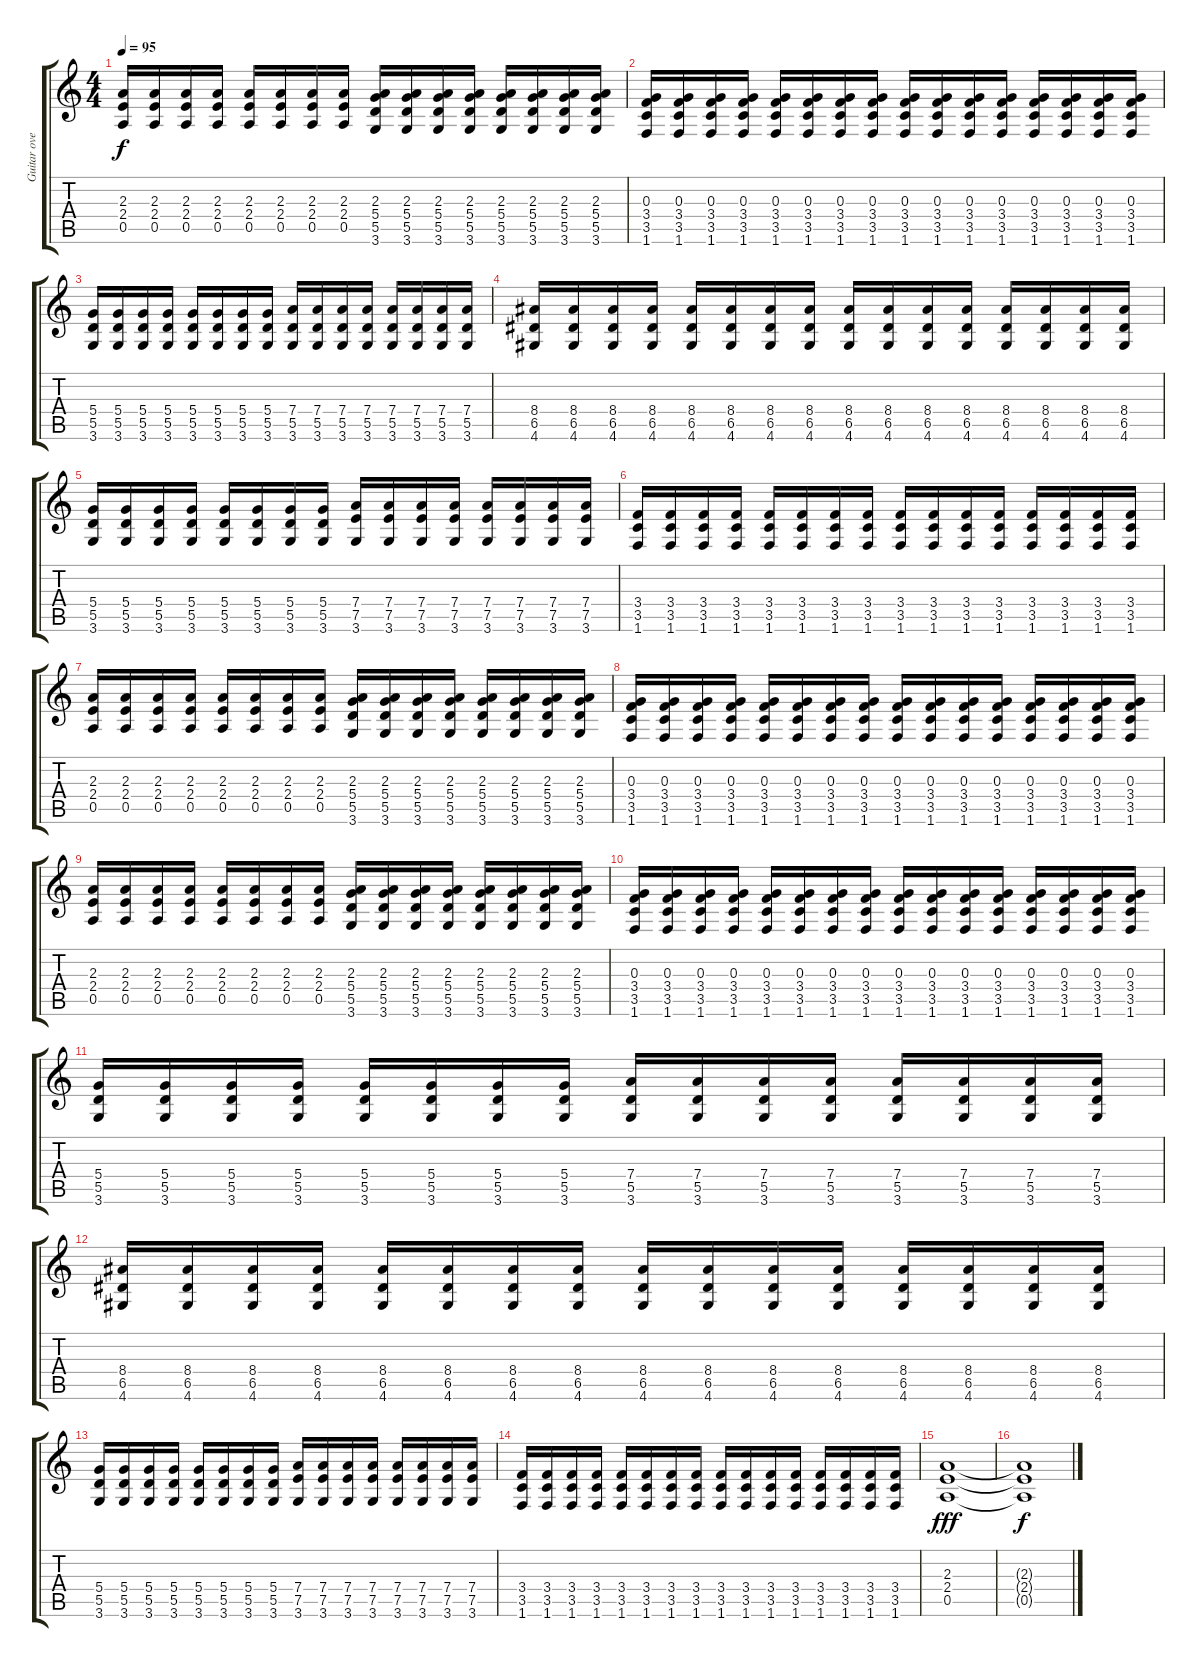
\track ("Guitar over dub" "Guitar ove") {instrument acousticguitarsteel}
\staff {score tabs}
\tuning (E4 B3 G3 D3 A2 E2) {hide}
\ts (4 4)
\tempo 95
\clef g2
\ks c
(2.3 2.4 0.5).16{dy f} (2.3 2.4 0.5).16 (2.3 2.4 0.5).16 (2.3 2.4 0.5).16 (2.3 2.4 0.5).16 (2.3 2.4 0.5).16 (2.3 2.4 0.5).16 (2.3 2.4 0.5).16 (2.3 5.4 5.5 3.6).16 (2.3 5.4 5.5 3.6).16 (2.3 5.4 5.5 3.6).16 (2.3 5.4 5.5 3.6).16 (2.3 5.4 5.5 3.6).16 (2.3 5.4 5.5 3.6).16 (2.3 5.4 5.5 3.6).16 (2.3 5.4 5.5 3.6).16 |
(0.3 3.4 3.5 1.6).16 (0.3 3.4 3.5 1.6).16 (0.3 3.4 3.5 1.6).16 (0.3 3.4 3.5 1.6).16 (0.3 3.4 3.5 1.6).16 (0.3 3.4 3.5 1.6).16 (0.3 3.4 3.5 1.6).16 (0.3 3.4 3.5 1.6).16 (0.3 3.4 3.5 1.6).16 (0.3 3.4 3.5 1.6).16 (0.3 3.4 3.5 1.6).16 (0.3 3.4 3.5 1.6).16 (0.3 3.4 3.5 1.6).16 (0.3 3.4 3.5 1.6).16 (0.3 3.4 3.5 1.6).16 (0.3 3.4 3.5 1.6).16 |
(5.4 5.5 3.6).16 (5.4 5.5 3.6).16 (5.4 5.5 3.6).16 (5.4 5.5 3.6).16 (5.4 5.5 3.6).16 (5.4 5.5 3.6).16 (5.4 5.5 3.6).16 (5.4 5.5 3.6).16 (7.4 5.5 3.6).16 (7.4 5.5 3.6).16 (7.4 5.5 3.6).16 (7.4 5.5 3.6).16 (7.4 5.5 3.6).16 (7.4 5.5 3.6).16 (7.4 5.5 3.6).16 (7.4 5.5 3.6).16 |
(8.4 6.5 4.6).16 (8.4 6.5 4.6).16 (8.4 6.5 4.6).16 (8.4 6.5 4.6).16 (8.4 6.5 4.6).16 (8.4 6.5 4.6).16 (8.4 6.5 4.6).16 (8.4 6.5 4.6).16 (8.4 6.5 4.6).16 (8.4 6.5 4.6).16 (8.4 6.5 4.6).16 (8.4 6.5 4.6).16 (8.4 6.5 4.6).16 (8.4 6.5 4.6).16 (8.4 6.5 4.6).16 (8.4 6.5 4.6).16 |
(5.4 5.5 3.6).16 (5.4 5.5 3.6).16 (5.4 5.5 3.6).16 (5.4 5.5 3.6).16 (5.4 5.5 3.6).16 (5.4 5.5 3.6).16 (5.4 5.5 3.6).16 (5.4 5.5 3.6).16 (7.4 7.5 3.6).16 (7.4 7.5 3.6).16 (7.4 7.5 3.6).16 (7.4 7.5 3.6).16 (7.4 7.5 3.6).16 (7.4 7.5 3.6).16 (7.4 7.5 3.6).16 (7.4 7.5 3.6).16 |
(3.4 3.5 1.6).16 (3.4 3.5 1.6).16 (3.4 3.5 1.6).16 (3.4 3.5 1.6).16 (3.4 3.5 1.6).16 (3.4 3.5 1.6).16 (3.4 3.5 1.6).16 (3.4 3.5 1.6).16 (3.4 3.5 1.6).16 (3.4 3.5 1.6).16 (3.4 3.5 1.6).16 (3.4 3.5 1.6).16 (3.4 3.5 1.6).16 (3.4 3.5 1.6).16 (3.4 3.5 1.6).16 (3.4 3.5 1.6).16 |
(2.3 2.4 0.5).16 (2.3 2.4 0.5).16 (2.3 2.4 0.5).16 (2.3 2.4 0.5).16 (2.3 2.4 0.5).16 (2.3 2.4 0.5).16 (2.3 2.4 0.5).16 (2.3 2.4 0.5).16 (2.3 5.4 5.5 3.6).16 (2.3 5.4 5.5 3.6).16 (2.3 5.4 5.5 3.6).16 (2.3 5.4 5.5 3.6).16 (2.3 5.4 5.5 3.6).16 (2.3 5.4 5.5 3.6).16 (2.3 5.4 5.5 3.6).16 (2.3 5.4 5.5 3.6).16 |
(0.3 3.4 3.5 1.6).16 (0.3 3.4 3.5 1.6).16 (0.3 3.4 3.5 1.6).16 (0.3 3.4 3.5 1.6).16 (0.3 3.4 3.5 1.6).16 (0.3 3.4 3.5 1.6).16 (0.3 3.4 3.5 1.6).16 (0.3 3.4 3.5 1.6).16 (0.3 3.4 3.5 1.6).16 (0.3 3.4 3.5 1.6).16 (0.3 3.4 3.5 1.6).16 (0.3 3.4 3.5 1.6).16 (0.3 3.4 3.5 1.6).16 (0.3 3.4 3.5 1.6).16 (0.3 3.4 3.5 1.6).16 (0.3 3.4 3.5 1.6).16 |
(2.3 2.4 0.5).16 (2.3 2.4 0.5).16 (2.3 2.4 0.5).16 (2.3 2.4 0.5).16 (2.3 2.4 0.5).16 (2.3 2.4 0.5).16 (2.3 2.4 0.5).16 (2.3 2.4 0.5).16 (2.3 5.4 5.5 3.6).16 (2.3 5.4 5.5 3.6).16 (2.3 5.4 5.5 3.6).16 (2.3 5.4 5.5 3.6).16 (2.3 5.4 5.5 3.6).16 (2.3 5.4 5.5 3.6).16 (2.3 5.4 5.5 3.6).16 (2.3 5.4 5.5 3.6).16 |
(0.3 3.4 3.5 1.6).16 (0.3 3.4 3.5 1.6).16 (0.3 3.4 3.5 1.6).16 (0.3 3.4 3.5 1.6).16 (0.3 3.4 3.5 1.6).16 (0.3 3.4 3.5 1.6).16 (0.3 3.4 3.5 1.6).16 (0.3 3.4 3.5 1.6).16 (0.3 3.4 3.5 1.6).16 (0.3 3.4 3.5 1.6).16 (0.3 3.4 3.5 1.6).16 (0.3 3.4 3.5 1.6).16 (0.3 3.4 3.5 1.6).16 (0.3 3.4 3.5 1.6).16 (0.3 3.4 3.5 1.6).16 (0.3 3.4 3.5 1.6).16 |
(5.4 5.5 3.6).16 (5.4 5.5 3.6).16 (5.4 5.5 3.6).16 (5.4 5.5 3.6).16 (5.4 5.5 3.6).16 (5.4 5.5 3.6).16 (5.4 5.5 3.6).16 (5.4 5.5 3.6).16 (7.4 5.5 3.6).16 (7.4 5.5 3.6).16 (7.4 5.5 3.6).16 (7.4 5.5 3.6).16 (7.4 5.5 3.6).16 (7.4 5.5 3.6).16 (7.4 5.5 3.6).16 (7.4 5.5 3.6).16 |
(8.4 6.5 4.6).16 (8.4 6.5 4.6).16 (8.4 6.5 4.6).16 (8.4 6.5 4.6).16 (8.4 6.5 4.6).16 (8.4 6.5 4.6).16 (8.4 6.5 4.6).16 (8.4 6.5 4.6).16 (8.4 6.5 4.6).16 (8.4 6.5 4.6).16 (8.4 6.5 4.6).16 (8.4 6.5 4.6).16 (8.4 6.5 4.6).16 (8.4 6.5 4.6).16 (8.4 6.5 4.6).16 (8.4 6.5 4.6).16 |
(5.4 5.5 3.6).16 (5.4 5.5 3.6).16 (5.4 5.5 3.6).16 (5.4 5.5 3.6).16 (5.4 5.5 3.6).16 (5.4 5.5 3.6).16 (5.4 5.5 3.6).16 (5.4 5.5 3.6).16 (7.4 7.5 3.6).16 (7.4 7.5 3.6).16 (7.4 7.5 3.6).16 (7.4 7.5 3.6).16 (7.4 7.5 3.6).16 (7.4 7.5 3.6).16 (7.4 7.5 3.6).16 (7.4 7.5 3.6).16 |
(3.4 3.5 1.6).16 (3.4 3.5 1.6).16 (3.4 3.5 1.6).16 (3.4 3.5 1.6).16 (3.4 3.5 1.6).16 (3.4 3.5 1.6).16 (3.4 3.5 1.6).16 (3.4 3.5 1.6).16 (3.4 3.5 1.6).16 (3.4 3.5 1.6).16 (3.4 3.5 1.6).16 (3.4 3.5 1.6).16 (3.4 3.5 1.6).16 (3.4 3.5 1.6).16 (3.4 3.5 1.6).16 (3.4 3.5 1.6).16 |
(2.3 2.4 0.5).1{dy fff} |
(2.3{t} 2.4{t} 0.5{t}).1{dy f}
